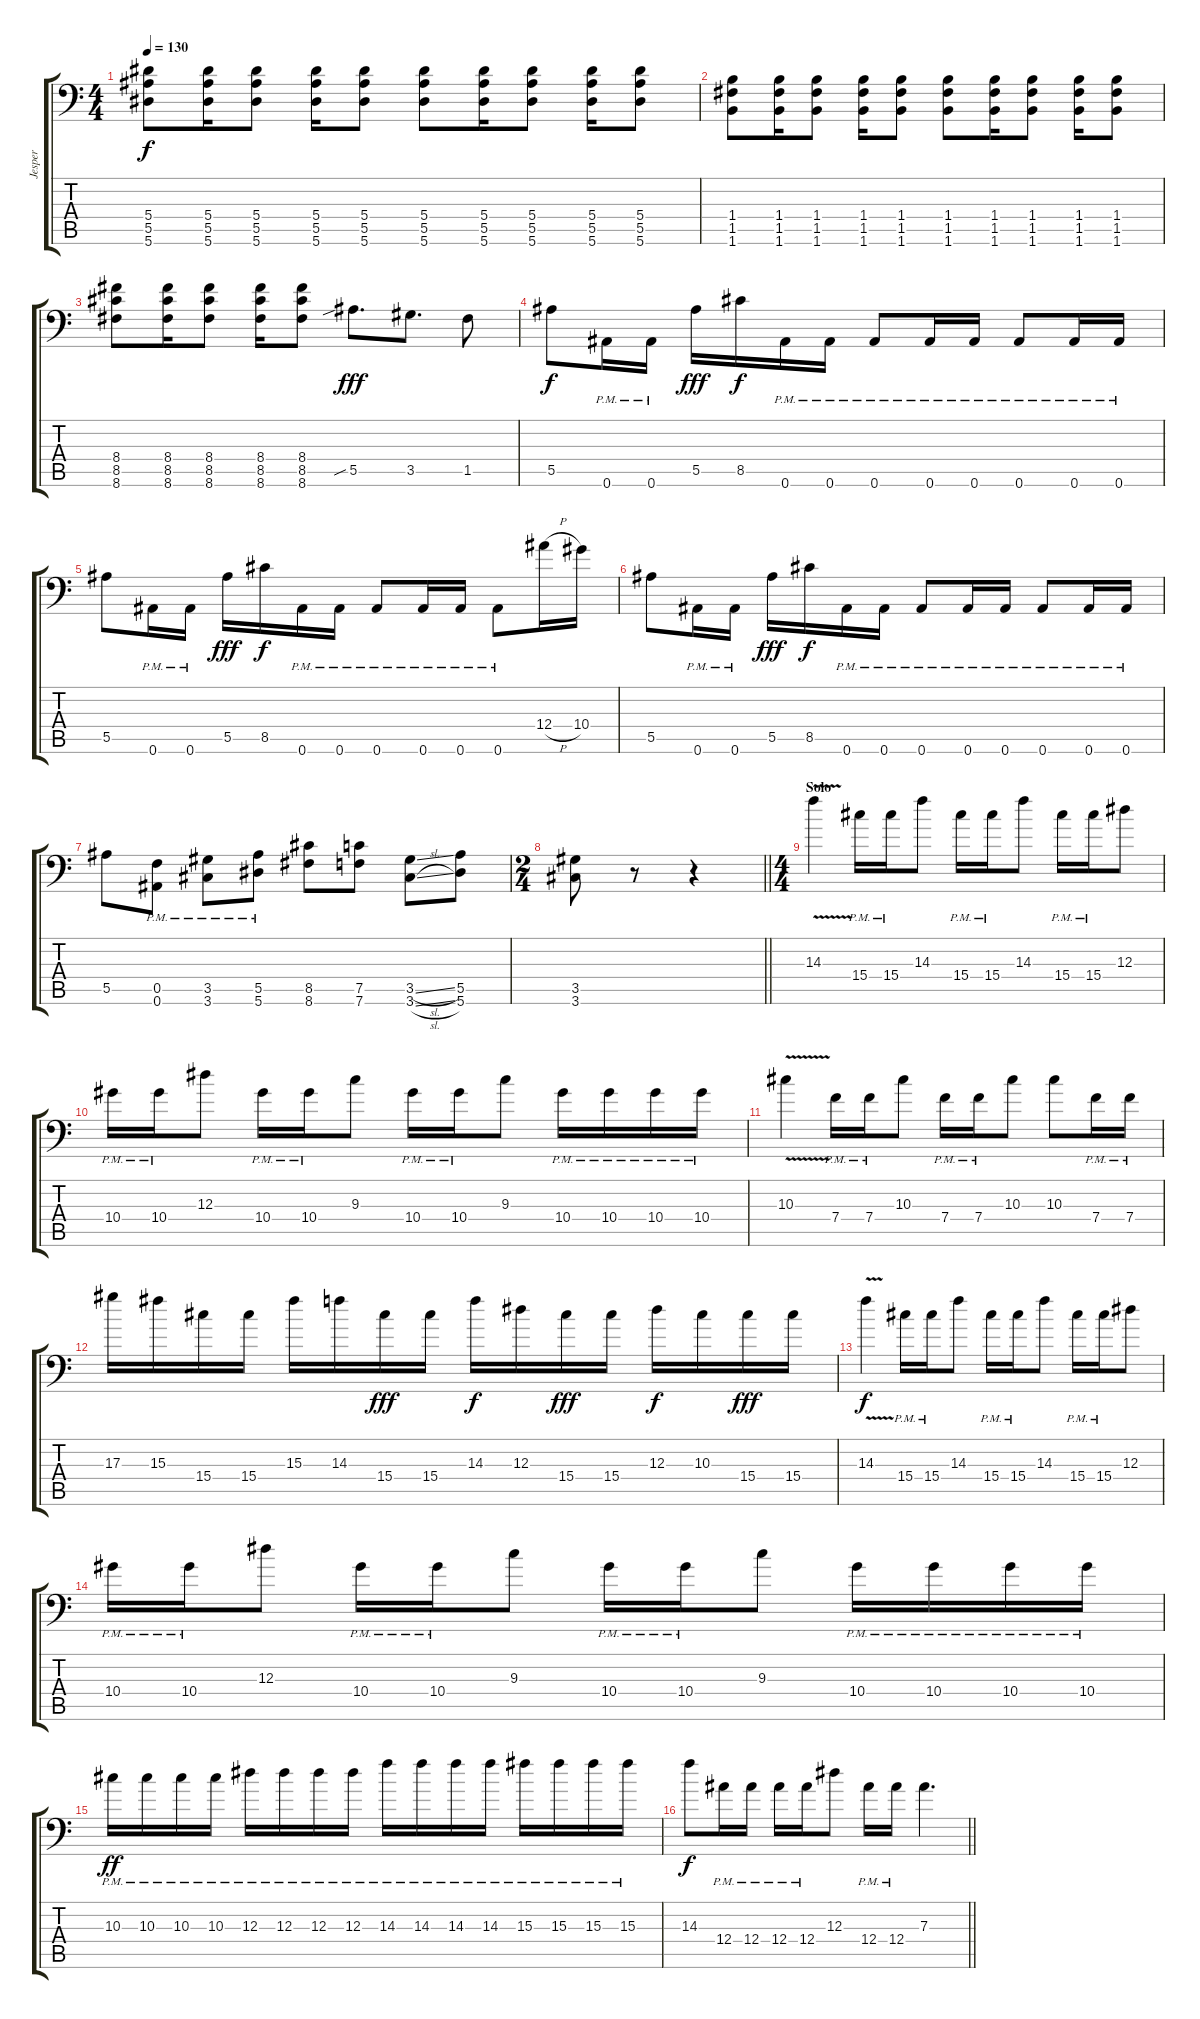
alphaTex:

\track ("Jesper" "Jesper") {instrument distortionguitar}
\staff {score tabs}
\tuning (C4 G3 Eb3 Bb2 F2 Bb1) {hide}
\ts (4 4)
\tempo 130
\clef f4
\ks c
(5.4 5.5 5.6).8{dy f} (5.4 5.5 5.6).16 (5.4 5.5 5.6).8 (5.4 5.5 5.6).16 (5.4 5.5 5.6).8 (5.4 5.5 5.6).8 (5.4 5.5 5.6).16 (5.4 5.5 5.6).8 (5.4 5.5 5.6).16 (5.4 5.5 5.6).8 |
(1.4 1.5 1.6).8 (1.4 1.5 1.6).16 (1.4 1.5 1.6).8 (1.4 1.5 1.6).16 (1.4 1.5 1.6).8 (1.4 1.5 1.6).8 (1.4 1.5 1.6).16 (1.4 1.5 1.6).8 (1.4 1.5 1.6).16 (1.4 1.5 1.6).8 |
(8.4 8.5 8.6).8 (8.4 8.5 8.6).16 (8.4 8.5 8.6).8 (8.4 8.5 8.6).16 (8.4 8.5 8.6).8 5.5{sib}.8{d dy fff} 3.5.8{d} 1.5.8 |
5.5.8{dy f} 0.6{pm}.16 0.6{pm}.16 5.5.16{dy fff} 8.5.16{dy f} 0.6{pm}.16 0.6{pm}.16 0.6{pm}.8 0.6{pm}.16 0.6{pm}.16 0.6{pm}.8 0.6{pm}.16 0.6{pm}.16 |
5.5.8 0.6{pm}.16 0.6{pm}.16 5.5.16{dy fff} 8.5.16{dy f} 0.6{pm}.16 0.6{pm}.16 0.6{pm}.8 0.6{pm}.16 0.6{pm}.16 0.6{pm}.8 12.4{h}.16 10.4.16 |
5.5.8 0.6{pm}.16 0.6{pm}.16 5.5.16{dy fff} 8.5.16{dy f} 0.6{pm}.16 0.6{pm}.16 0.6{pm}.8 0.6{pm}.16 0.6{pm}.16 0.6{pm}.8 0.6{pm}.16 0.6{pm}.16 |
5.5.8 (0.5{pm} 0.6{pm}).8 (3.5{pm} 3.6{pm}).8 (5.5{pm} 5.6{pm}).8 (8.5 8.6).8 (7.5 7.6).8 (3.5{sl} 3.6{sl}).8 (5.5 5.6).8 |
\ts (2 4)
\barLineRight lightlight
(3.5 3.6).8 r.8 r.4 |
\ts (4 4)
\section ("" "Solo ")
14.3{v}.4 15.4{pm}.16 15.4{pm}.16 14.3.8 15.4{pm}.16 15.4{pm}.16 14.3.8 15.4{pm}.16 15.4{pm}.16 12.3.8 |
10.4{pm}.16 10.4{pm}.16 12.3.8 10.4{pm}.16 10.4{pm}.16 9.3.8 10.4{pm}.16 10.4{pm}.16 9.3.8 10.4{pm}.16 10.4{pm}.16 10.4{pm}.16 10.4{pm}.16 |
10.3{v}.4 7.4{pm}.16 7.4{pm}.16 10.3.8 7.4{pm}.16 7.4{pm}.16 10.3.8 10.3.8 7.4{pm}.16 7.4{pm}.16 |
17.3.16 15.3.16 15.4.16 15.4.16 15.3.16 14.3.16 15.4.16{dy fff} 15.4.16 14.3.16{dy f} 12.3.16 15.4.16{dy fff} 15.4.16 12.3.16{dy f} 10.3.16 15.4.16{dy fff} 15.4.16 |
14.3{v}.4{dy f} 15.4{pm}.16 15.4{pm}.16 14.3.8 15.4{pm}.16 15.4{pm}.16 14.3.8 15.4{pm}.16 15.4{pm}.16 12.3.8 |
10.4{pm}.16 10.4{pm}.16 12.3.8 10.4{pm}.16 10.4{pm}.16 9.3.8 10.4{pm}.16 10.4{pm}.16 9.3.8 10.4{pm}.16 10.4{pm}.16 10.4{pm}.16 10.4{pm}.16 |
10.3{pm}.16{dy ff} 10.3{pm}.16 10.3{pm}.16 10.3{pm}.16 12.3{pm}.16 12.3{pm}.16 12.3{pm}.16 12.3{pm}.16 14.3{pm}.16 14.3{pm}.16 14.3{pm}.16 14.3{pm}.16 15.3{pm}.16 15.3{pm}.16 15.3{pm}.16 15.3{pm}.16 |
\barLineRight lightlight
14.3.8{dy f} 12.4{pm}.16 12.4{pm}.16 12.4{pm}.16 12.4{pm}.16 12.3.8 12.4{pm}.16 12.4{pm}.16 7.3.4{d}
